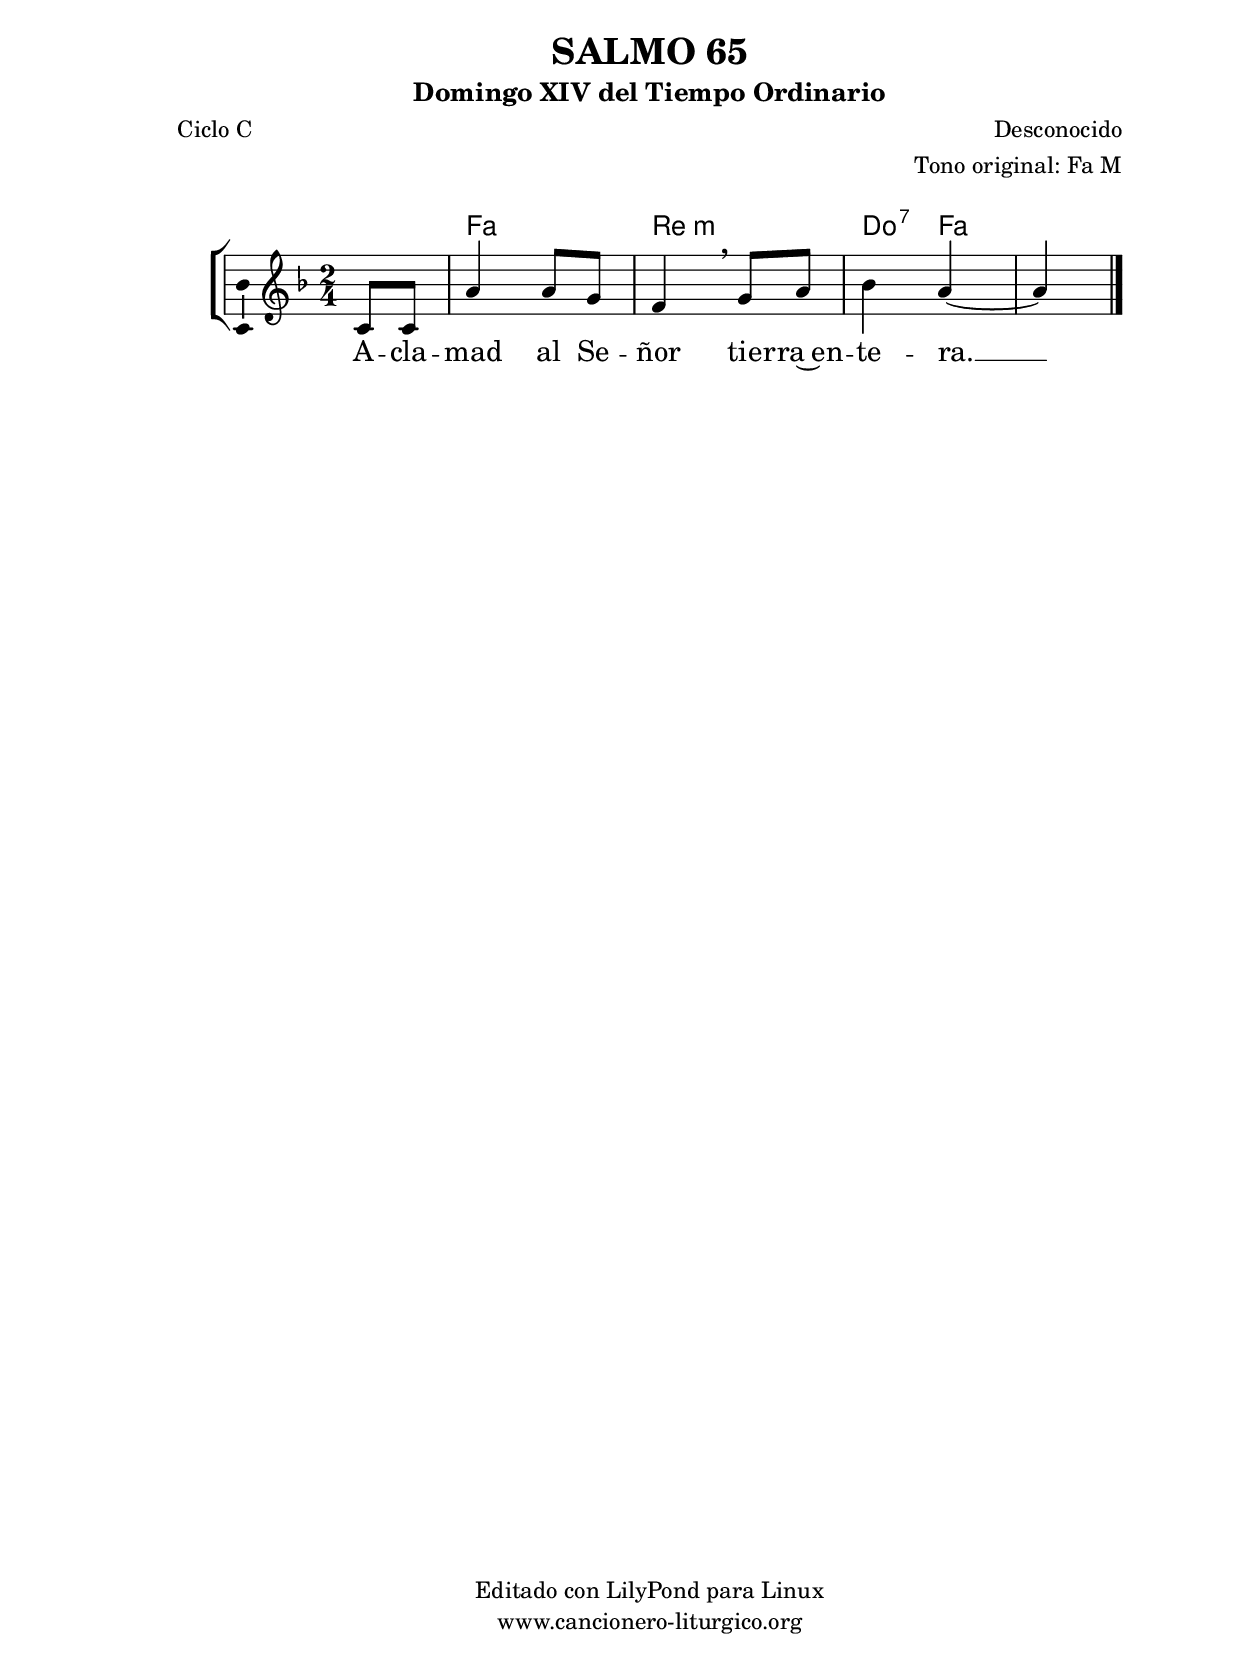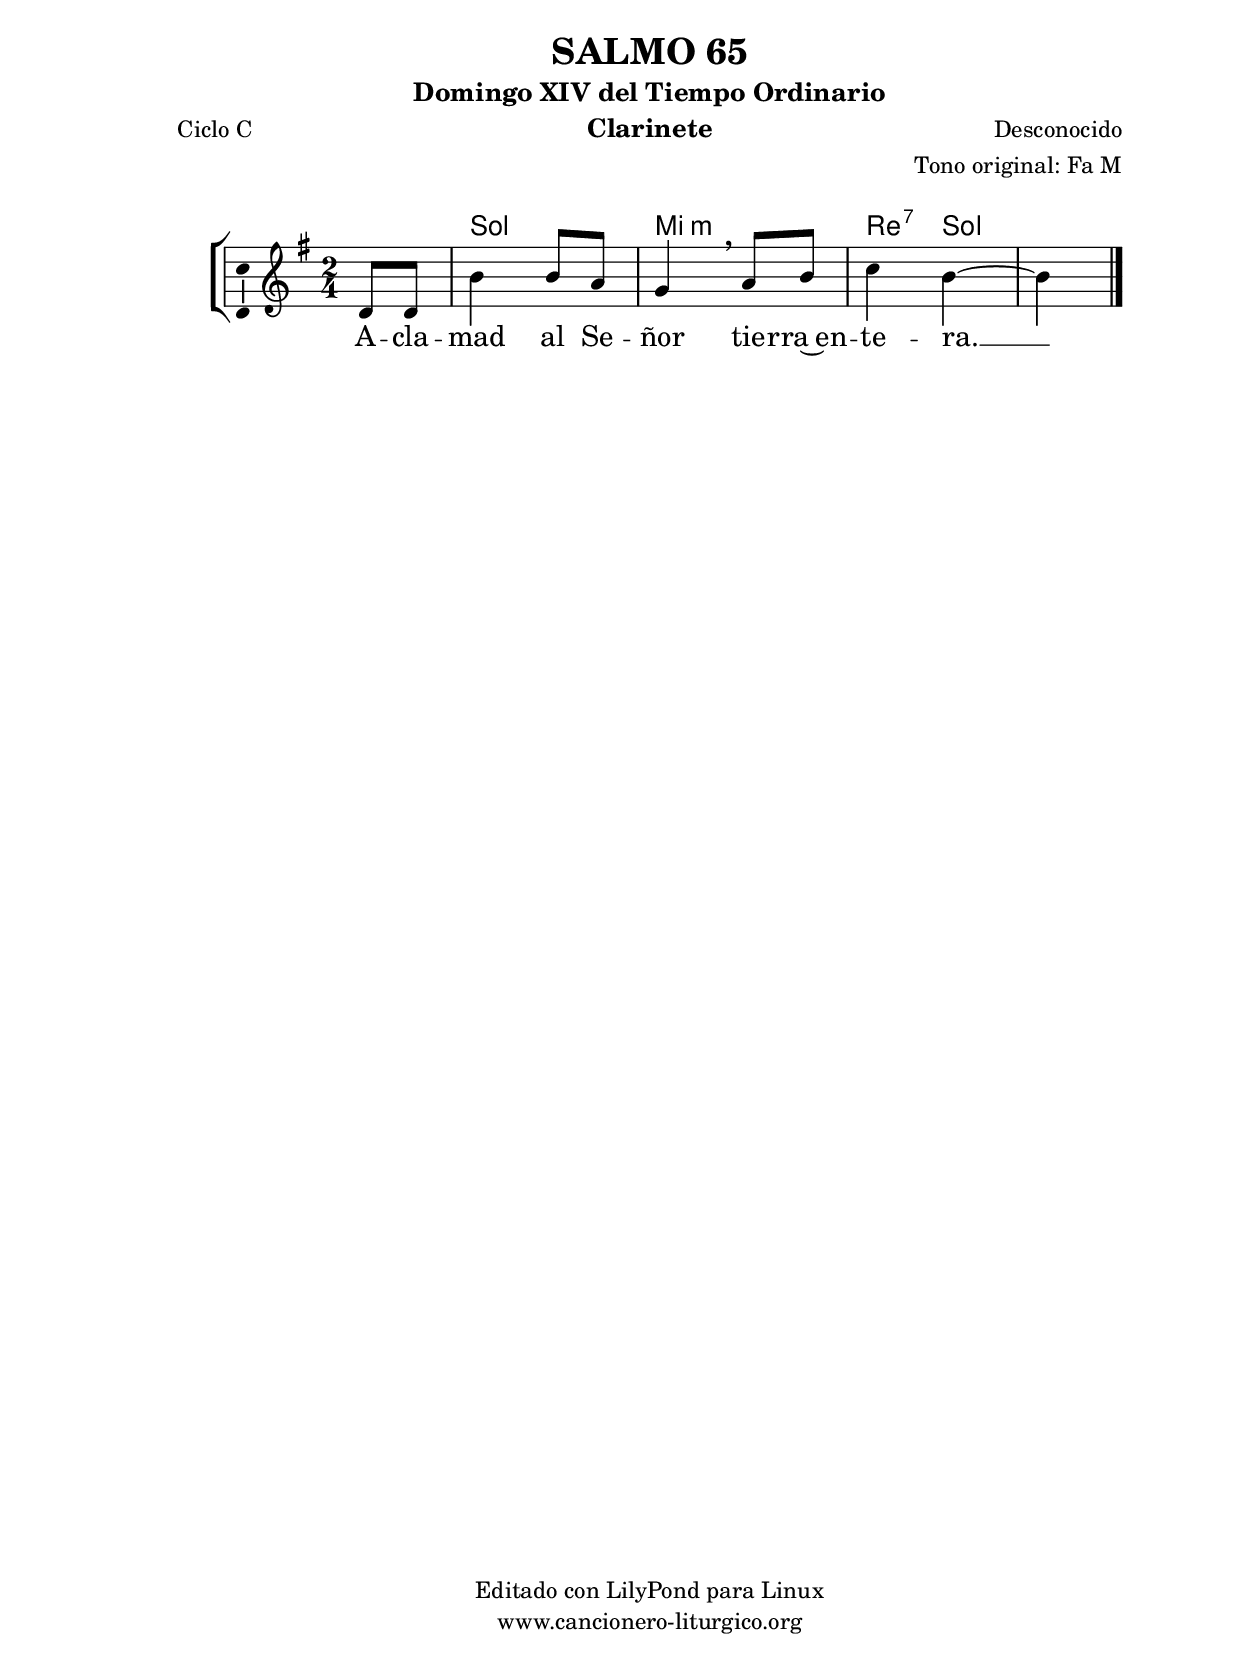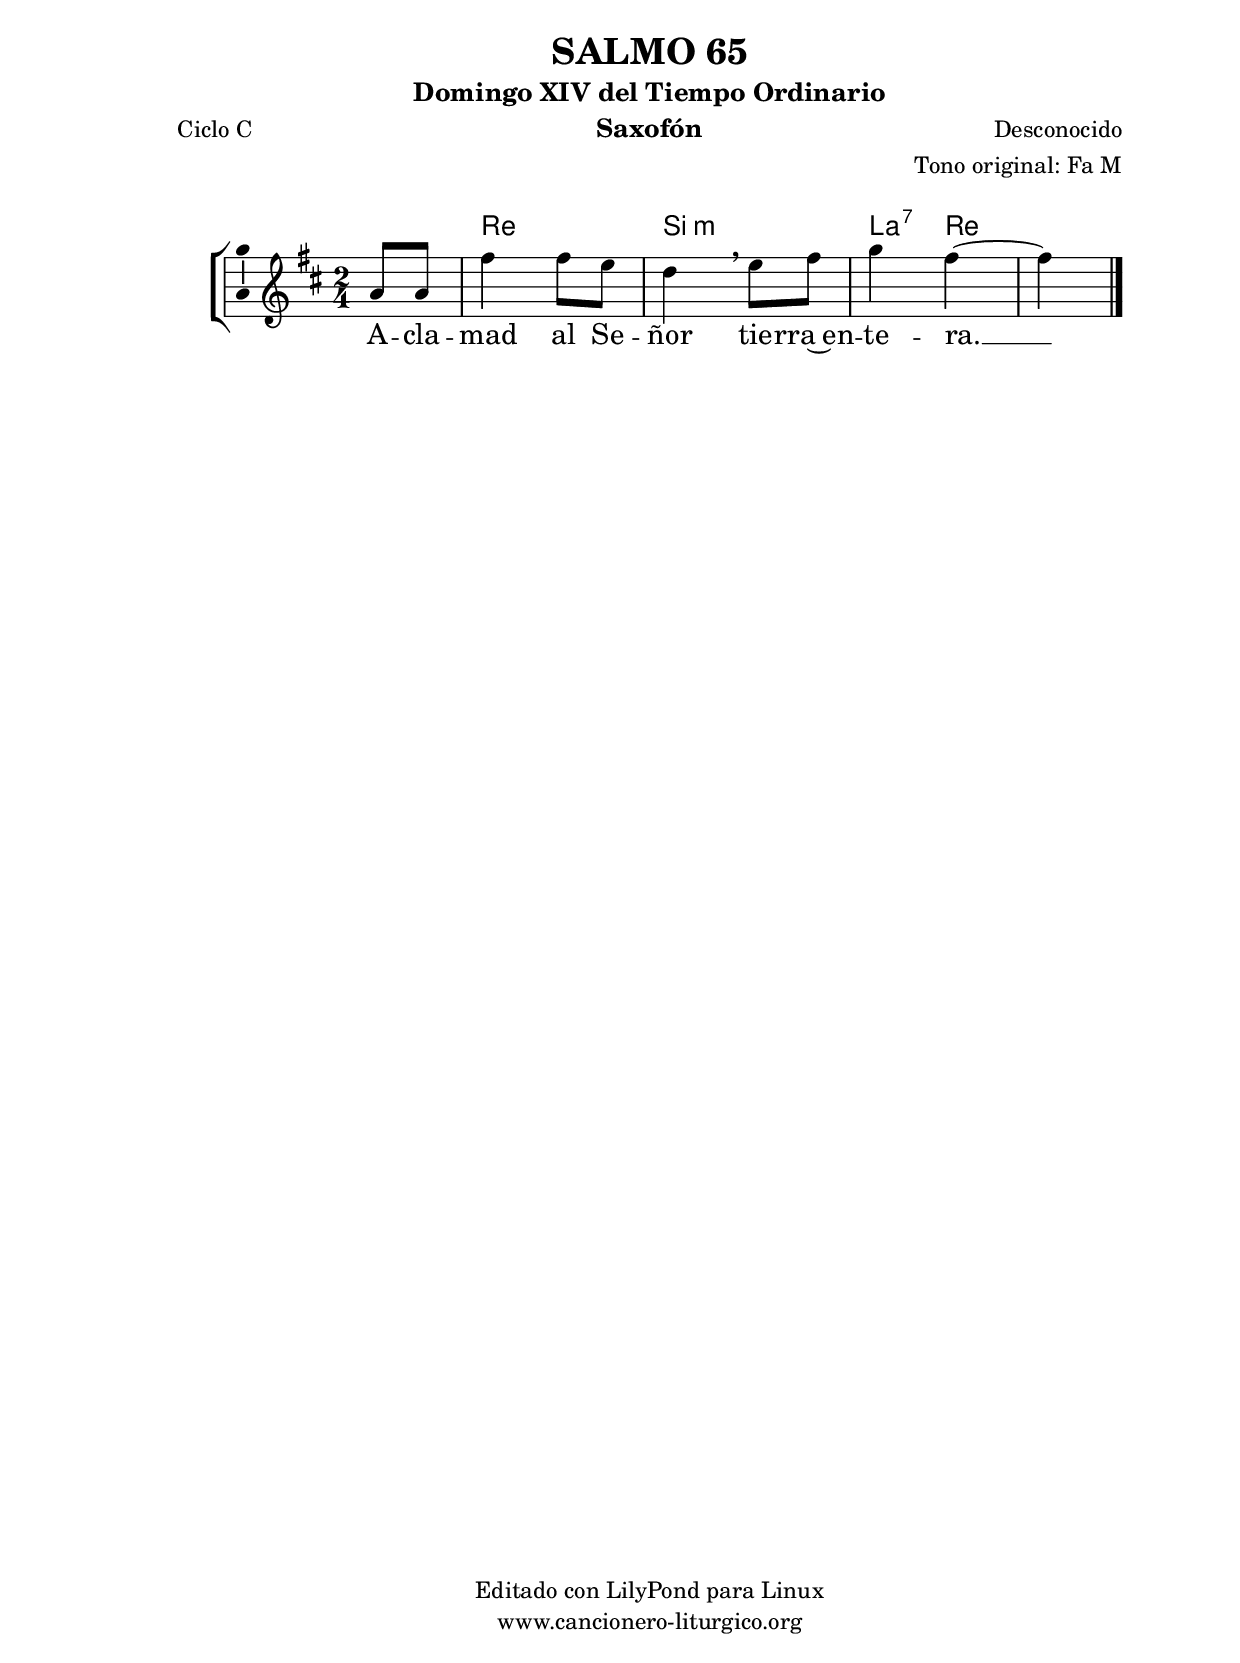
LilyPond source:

%
%para convertir .midi en .wav:
%timidity filename.midi -Ow -o finename.wav
%
%
%Para convertir de .wav a .mp3:
%lame -h -m j filename.wav
%
%
%para escuchar el midi:
%timidity nombrefichero.midi
%


%versión de lilypond para la que se ha escrito esta partitura:
\version "2.16.0"

	%Tamaño papel
	#(set-default-paper-size "a4")
	%Tamaño partitura
	#(set-global-staff-size 20)
	%No responde al pulsar sobre una nota
	#(ly:set-option 'point-and-click #f)

%parámetros del encabezamiento:
\header {
	title = "SALMO 65"
	subtitle = "Domingo XIV del Tiempo Ordinario"
	composer = "Desconocido"
	poet = "Ciclo C"
	meter = ""
	arranger = "Tono original: Fa M"
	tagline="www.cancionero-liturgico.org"
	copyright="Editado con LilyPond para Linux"
	tiempo = "Ordinario"
	usos = "Salmo"
	letra = "Aclamad al Señor tierra entera."
	}

%parámetros asociados al papel:
\paper  {
	oddHeaderMarkup = \markup {\fill-line { \on-the-fly #not-first-page \fromproperty #'header:title \on-the-fly #not-first-page \fromproperty #'header:composer }}
	evenHeaderMarkup = \markup {\fill-line { \fromproperty #'header:composer \fromproperty #'header:title }}
	#(set-paper-size "a4")
	print-page-number = ##f
	first-page-number = 1
	print-first-page-number = ##f
%	head-separation = 3.0 \cm
	top-margin = 2.0 \cm
	bottom-margin = 0.5\cm
%%%	bottom-margin = -1.0\cm
	left-margin = 3.0 \cm
	line-width = 16.0 \cm 
	indent = 8\mm
	interscoreline = 2.\mm
	between-system-space = 15\mm
%	para que las partituras no llenen la hoja:
	ragged-bottom = ##t
%	idem para la última hoja:
	ragged-last-bottom = ##f
%	para que las partituras llenen el ancho del papel:
	ragged-last = ##f
	after-title-space = 2.5 \cm
%page-count=1
%system-count=8

	%Flexible Vertical Spacing
%	markup-markup-spacing =
%	#'((basic-distance . 15) (minimum-distance . 15) (padding . 3))
	markup-system-spacing =
	#'((basic-distance . 15) (minimum-distance . 15) (padding . 3))
	system-system-spacing =
	#'((basic-distance . 15) (minimum-distance . 15) (padding . 3))
	score-system-spacing =
	#'((basic-distance . 15) (minimum-distance . 15) (padding . 5))
%	top-system-spacing = % header
%	#'((basic-distance . 8) (minimum-distance . 0) (padding . 3))
%	top-markup-spacing =
%	#'((basic-distance . 20) (minimum-distance . 20) (padding . 3))
	last-bottom-spacing = % footer
	#'((basic-distance . 5) (minimum-distance . 5) (padding . 3))
%	score-markup-spacing =
%	#'((basic-distance . 16) (minimum-distance . 13) (padding . 3))

	}


%parámetros que afectan a toda la partitura:
global =  {
	%clave de sol (G):
	\clef G
	%armadura:
%	\transpose f a
	\key f \major
	\tempo 4=80
	\set Score.tempoHideNote = ##t
	}


acordes = {
	\italianChords
	\chordmode {
%	\transpose f a
{

s4
f2 d:m c4:7 f

	}
	}
}

melodia = 
%	\transpose f a
{
	\relative c'{

\time 2/4
\partial4
c8 c
a'4 a8 g
f4 \breathe g8 a
bes4 a~
a4 %s4

	\bar "|."
	}
	}


texto = \lyricmode {
A -- cla -- mad al Se -- ñor tie -- rra~en -- te -- ra. __
	}


acordesStaff = \context ChordNames = acordesStaff <<
	\set chordChanges = ##t
	\acordes
	>>


vozStaff = \context Voice = vozStaff
\with {\consists "Ambitus_engraver"}
<<
%	\set Staff.instrumentName = ""
%	\set Staff.shortInstrumentName = ""
%	\set Staff.midiInstrument = #"clarinet"
%	\set Staff.midiInstrument = #"cello"
%	\set Staff.midiInstrument = #"flute"
	\set Staff.midiInstrument = #"electric guitar (jazz)"
%	\set Staff.midiInstrument = #"english horn"
%	\set Staff.midiInstrument = #"violin"
%	\set Staff.midiInstrument = #"glockenspiel"
	\set Staff.midiMinimumVolume = #0.7
	\set Staff.midiMaximumVolume = #0.9
	\global
	\melodia
	>>


textoStaff = \context Lyrics = textoStaff <<
	\lyricsto vozStaff \texto
	>>

\book {
	\score {
		\context ChoirStaff {
			\override StaffGroup.SystemStartBracket #'collapse-height = #1
			\override Score.SystemStartBar #'collapse-height = #1
			<<
			\acordesStaff
			\vozStaff
			\textoStaff
			>>
			}
		\layout {
	    		\context {
				\Lyrics
				\override LyricText #'font-size = #2
				}
	   		 \context {
				\Score
				%fontSize = #3
				\override StaffSymbol #'staff-space = #(magstep +3)
				%\override Beam #'thickness = #0.55
				%\override SpacingSpanner #'spacing-increment = #1.0
				%\override Slur #'height-limit = #1.5
				}
			}
		}
	\score {
		\unfoldRepeats
		\context ChoirStaff {
			<<
			\acordesStaff
			\vozStaff
			>>
			}
		\midi {
	  		\context {
	  			\Score
				tempoWholesPerMinute = #(ly:make-moment 70 4)
				}
			}
		}
	}

%Partitura para clarinete
#(define output-suffix "C")
\book {
	\header{
		instrument = "Clarinete"
		}
	\score {
		\context ChoirStaff {
			\override StaffGroup.SystemStartBracket #'collapse-height = #1
			\override Score.SystemStartBar #'collapse-height = #1
\transpose c d
			<<
			\acordesStaff
			\vozStaff
			\textoStaff
			>>
			}
		\layout {
	    		\context {
				\Lyrics
				\override LyricText #'font-size = #2
				}
	   		 \context {
				\Score
				%fontSize = #3
				\override StaffSymbol #'staff-space = #(magstep +3)
				%\override Beam #'thickness = #0.55
				%\override SpacingSpanner #'spacing-increment = #1.0
				%\override Slur #'height-limit = #1.5
				}
			}
		}
	}

%Partitura para saxofón
#(define output-suffix "S")
\book {
	\header{
		instrument = "Saxofón"
		}
	\score {
		\context ChoirStaff {
			\override StaffGroup.SystemStartBracket #'collapse-height = #1
			\override Score.SystemStartBar #'collapse-height = #1
\transpose c a
			<<
			\acordesStaff
			\vozStaff
			\textoStaff
			>>
			}
		\layout {
	    		\context {
				\Lyrics
				\override LyricText #'font-size = #2
				}
	   		 \context {
				\Score
				%fontSize = #3
				\override StaffSymbol #'staff-space = #(magstep +3)
				%\override Beam #'thickness = #0.55
				%\override SpacingSpanner #'spacing-increment = #1.0
				%\override Slur #'height-limit = #1.5
				}
			}
		}
	}

